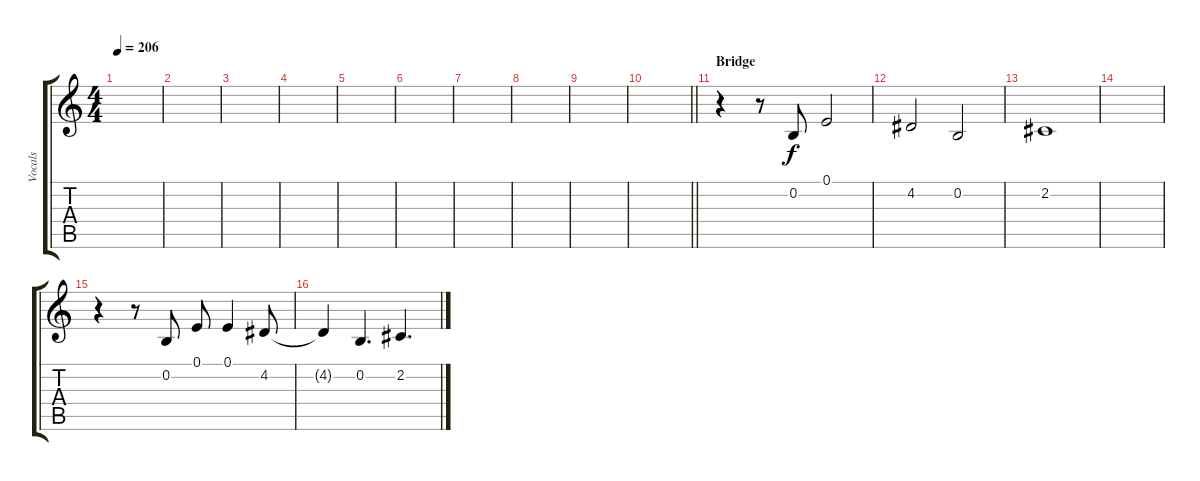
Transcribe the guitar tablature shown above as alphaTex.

\track ("Vocals" "Vocals") {instrument altosax}
\staff {score tabs}
\tuning (E4 B3 G3 D3 A2 E2) {hide}
\ts (4 4)
\tempo 206
\clef g2
\ks c
|
|
|
|
|
|
|
|
|
\barLineRight lightlight
|
\section ("" "Bridge")
r.4 r.8 0.2.8 0.1.2 |
4.2.2 0.2.2 |
2.2.1 |
|
r.4 r.8 0.2.8 0.1.8 0.1.4 4.2.8 |
4.2{t}.4 0.2.4{d} 2.2.4{d}
